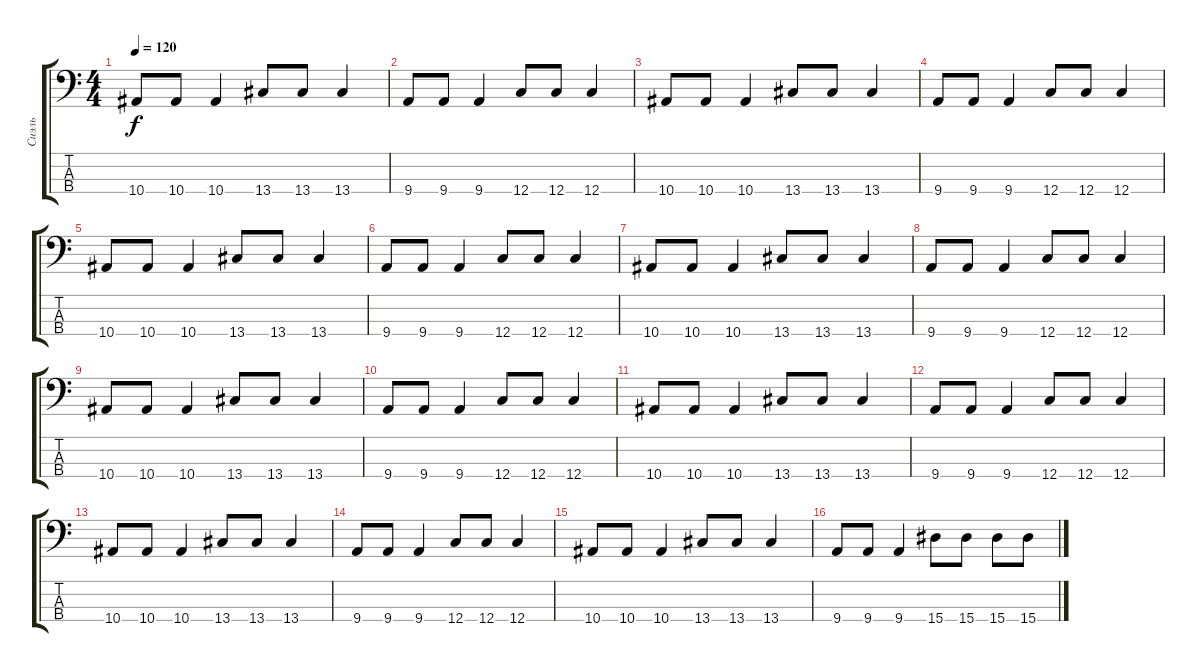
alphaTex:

\track ("Сиэль" "Сиэль") {instrument electricbassfinger}
\staff {score tabs}
\tuning (F2 C2 G1 C1) {hide}
\ts (4 4)
\tempo 120
\clef f4
\ks c
10.4.8{dy f} 10.4.8 10.4.4 13.4.8 13.4.8 13.4.4 |
9.4.8 9.4.8 9.4.4 12.4.8 12.4.8 12.4.4 |
10.4.8 10.4.8 10.4.4 13.4.8 13.4.8 13.4.4 |
9.4.8 9.4.8 9.4.4 12.4.8 12.4.8 12.4.4 |
10.4.8 10.4.8 10.4.4 13.4.8 13.4.8 13.4.4 |
9.4.8 9.4.8 9.4.4 12.4.8 12.4.8 12.4.4 |
10.4.8 10.4.8 10.4.4 13.4.8 13.4.8 13.4.4 |
9.4.8 9.4.8 9.4.4 12.4.8 12.4.8 12.4.4 |
10.4.8 10.4.8 10.4.4 13.4.8 13.4.8 13.4.4 |
9.4.8 9.4.8 9.4.4 12.4.8 12.4.8 12.4.4 |
10.4.8 10.4.8 10.4.4 13.4.8 13.4.8 13.4.4 |
9.4.8 9.4.8 9.4.4 12.4.8 12.4.8 12.4.4 |
10.4.8 10.4.8 10.4.4 13.4.8 13.4.8 13.4.4 |
9.4.8 9.4.8 9.4.4 12.4.8 12.4.8 12.4.4 |
10.4.8 10.4.8 10.4.4 13.4.8 13.4.8 13.4.4 |
9.4.8 9.4.8 9.4.4 15.4.8 15.4.8 15.4.8 15.4.8
